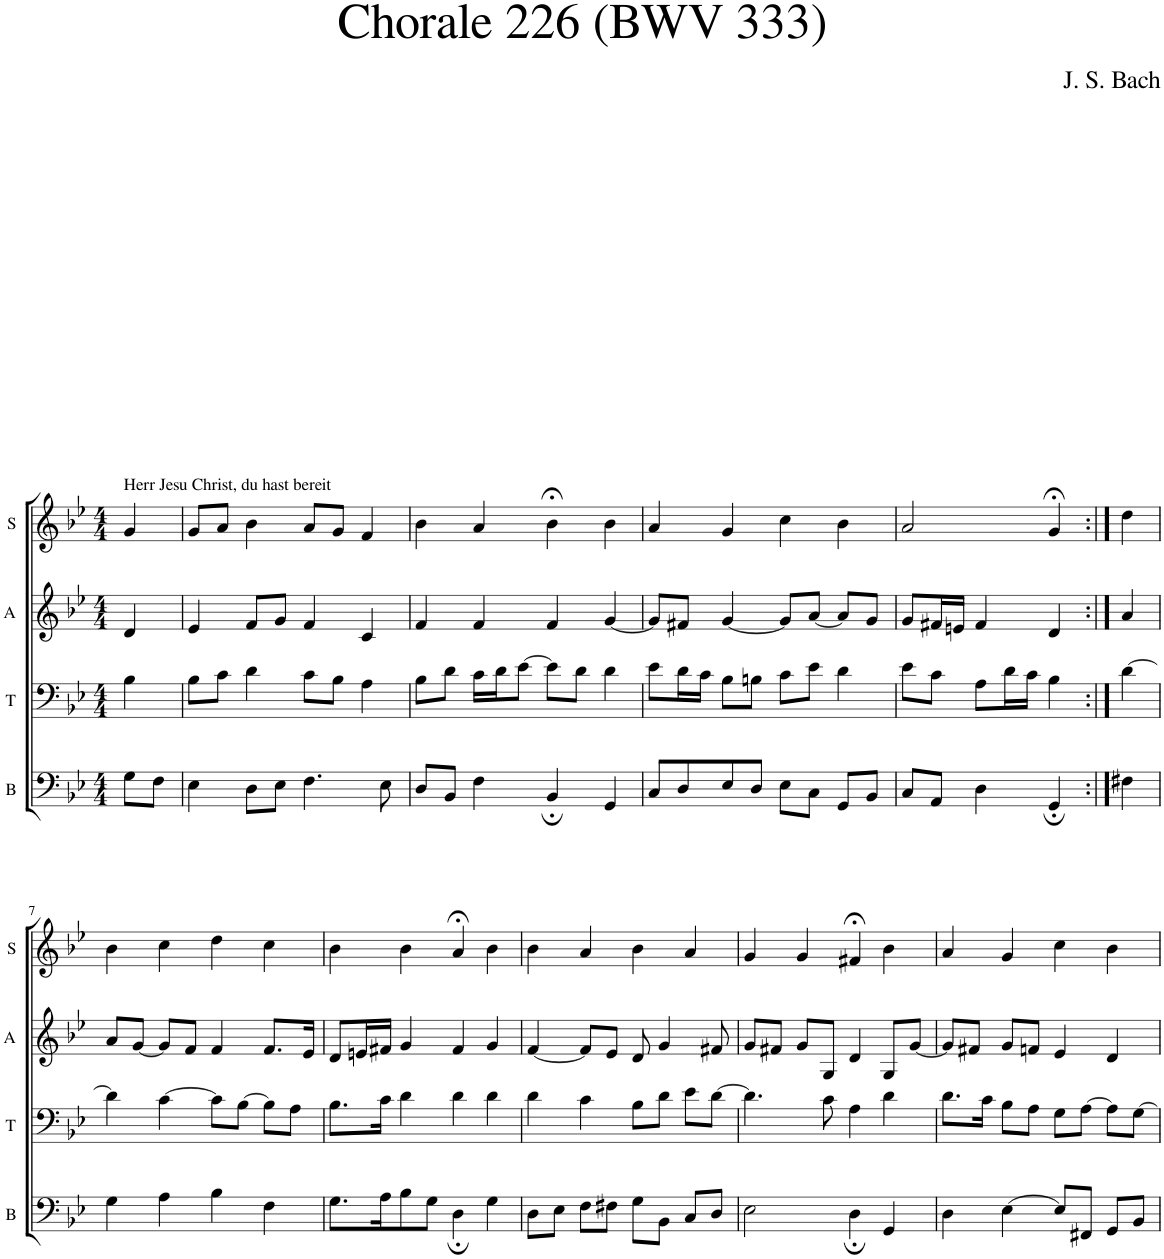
**kern	**kern	**kern	**kern
*part4	*part3	*part2	*part1
*staff4	*staff3	*staff2	*staff1
*I"B	*I"T	*I"A	*I"S
*I'B	*I'T	*I'A	*I'S
*clefF4	*clefF4	*clefG2	*clefG2
*k[b-e-]	*k[b-e-]	*k[b-e-]	*k[b-e-]
*M4/4	*M4/4	*M4/4	*M4/4
=1	=1	=1	=1
!	!	!	!LO:TX:a:t=Herr Jesu Christ, du hast bereit
8G\L	4B-\	4d/	4g/
8F\J	.	.	.
=2	=2	=2	=2
4E-\	8B-\L	4e-/	8g/L
.	8c\J	.	8a/J
8D\L	4d\	8f/L	4b-\
8E-\J	.	8g/J	.
4.F\	8c\L	4f/	8a/L
.	8B-\J	.	8g/J
.	4A\	4c/	4f/
8E-\	.	.	.
=3	=3	=3	=3
8D/L	8B-\L	4f/	4b-\
8BB-/J	8d\J	.	.
4F\	16c\LL	4f/	4a/
.	16d\J	.	.
.	[8e-\J	.	.
4BB-;/	8e-\L]	4f/	4b-;<\
.	8d\J	.	.
4GG/	4d\	[4g/	4b-\
=4	=4	=4	=4
8C/L	8e-\L	8g/L]	4a/
8D/	16d\L	8f#X/J	.
.	16c\JJ	.	.
8E-/	8B-\L	[4g/	4g/
8D/J	8Bn\J	.	.
8E-\L	8c\L	8g/L]	4cc\
8C\J	8e-\J	[8a/J	.
8GG/L	4d\	8a/L]	4b-\
8BB-/J	.	8g/J	.
=5	=5	=5	=5
8C/L	8e-\L	8g/L	2a/
8AA/J	8c\J	16f#X/L	.
.	.	16en/JJ	.
4D\	8A\L	4f#/	.
.	16d\L	.	.
.	16c\JJ	.	.
4GG;/	4B-\	4d/	4g;</
=6:|!	=6:|!	=6:|!	=6:|!
4F#X\	[4d\	4a/	4dd\
!!LO:LB:g=z
=7	=7	=7	=7
4G\	4d\]	8a/L	4b-\
.	.	[8g/J	.
4A\	[4c\	8g/L]	4cc\
.	.	8f/J	.
4B-\	8c\L]	4f/	4dd\
.	[8B-\J	.	.
4F\	8B-\L]	8.f/L	4cc\
.	8A\J	.	.
.	.	16e-/Jk	.
=8	=8	=8	=8
8.G\L	8.B-\L	8d/L	4b-\
.	.	16en/L	.
16A\K	16c\Jk	16f#X/JJ	.
8B-\	4d\	4g/	4b-\
8G\J	.	.	.
4D;\	4d\	4f#/	4a;</
4G\	4d\	4g/	4b-\
=9	=9	=9	=9
8D\L	4d\	[4f/	4b-\
8E-\J	.	.	.
8F\L	4c\	8f/L]	4a/
8F#X\J	.	8e-/J	.
8G\L	8B-\L	8d/	4b-\
8BB-\J	8d\J	4g/	.
8C/L	8e-\L	.	4a/
8D/J	[8d\J	8f#X/	.
=10	=10	=10	=10
2E-\	4.d\]	8g/L	4g/
.	.	8f#X/J	.
.	.	8g/L	4g/
.	8c\	8G/J	.
4D;\	4A\	4d/	4f#X;</
4GG/	4d\	8G/L	4b-\
.	.	[8g/J	.
=11	=11	=11	=11
4D\	8.d\L	8g/L]	4a/
.	.	8f#X/J	.
.	16c\Jk	.	.
[4E-\	8B-\L	8g/L	4g/
.	8A\J	8fn/J	.
8E-/L]	8G\L	4e-/	4cc\
8FF#X/J	[8A\J	.	.
8GG/L	8A\L]	4d/	4b-\
8BB-/J	[8G\J	.	.
=	=	=	=
*-	*-	*-	*-
